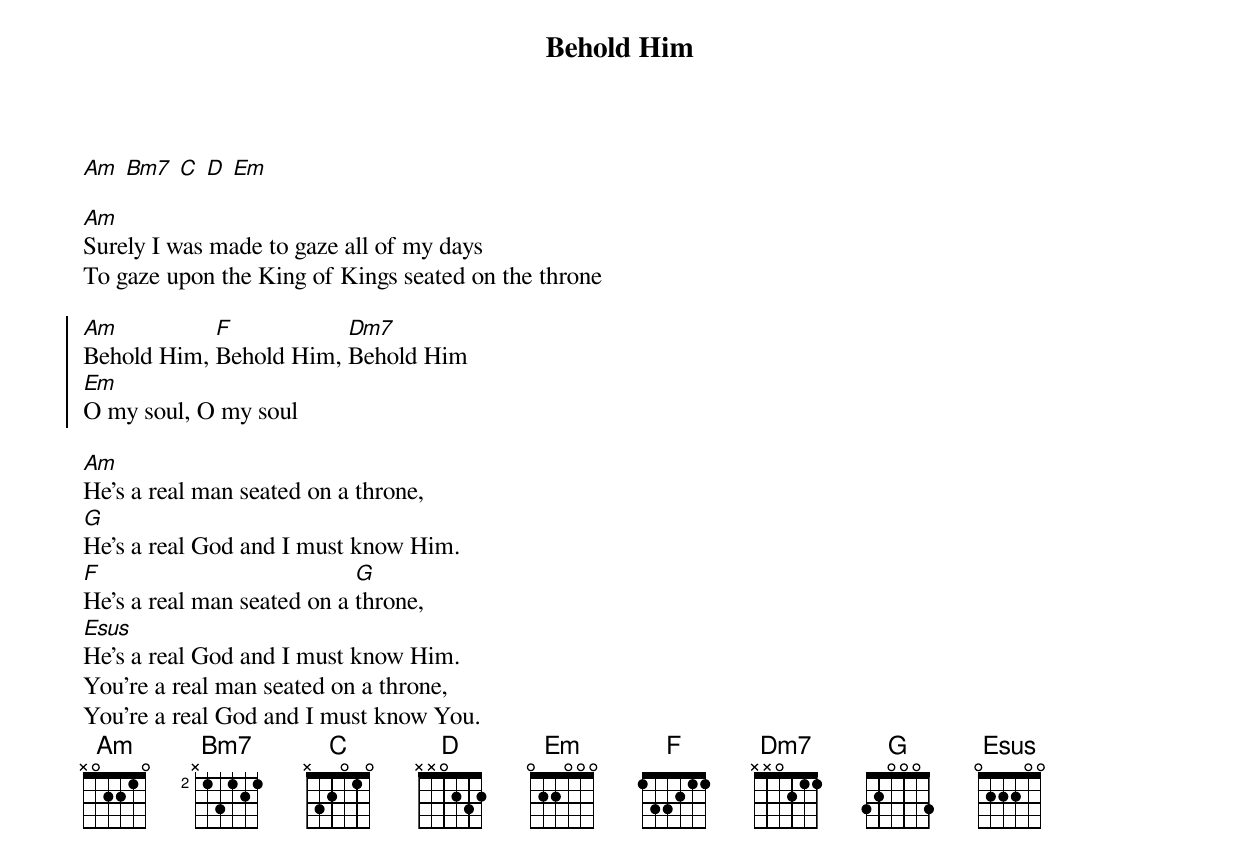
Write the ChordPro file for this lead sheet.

{title: Behold Him}
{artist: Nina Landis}
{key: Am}

{start_of_verse}
[Am] [Bm7] [C] [D] [Em]
{end_of_verse}

{start_of_verse}
[Am]Surely I was made to gaze all of my days
To gaze upon the King of Kings seated on the throne
{end_of_verse}

{start_of_chorus}
[Am]Behold Him, [F]Behold Him, [Dm7]Behold Him
[Em]O my soul, O my soul
{end_of_chorus}

{start_of_bridge}
[Am]He's a real man seated on a throne,
[G]He's a real God and I must know Him.
[F]He's a real man seated on a [G]throne,
[Esus]He's a real God and I must know Him.
You're a real man seated on a throne,
You're a real God and I must know You.
{end_of_bridge}
